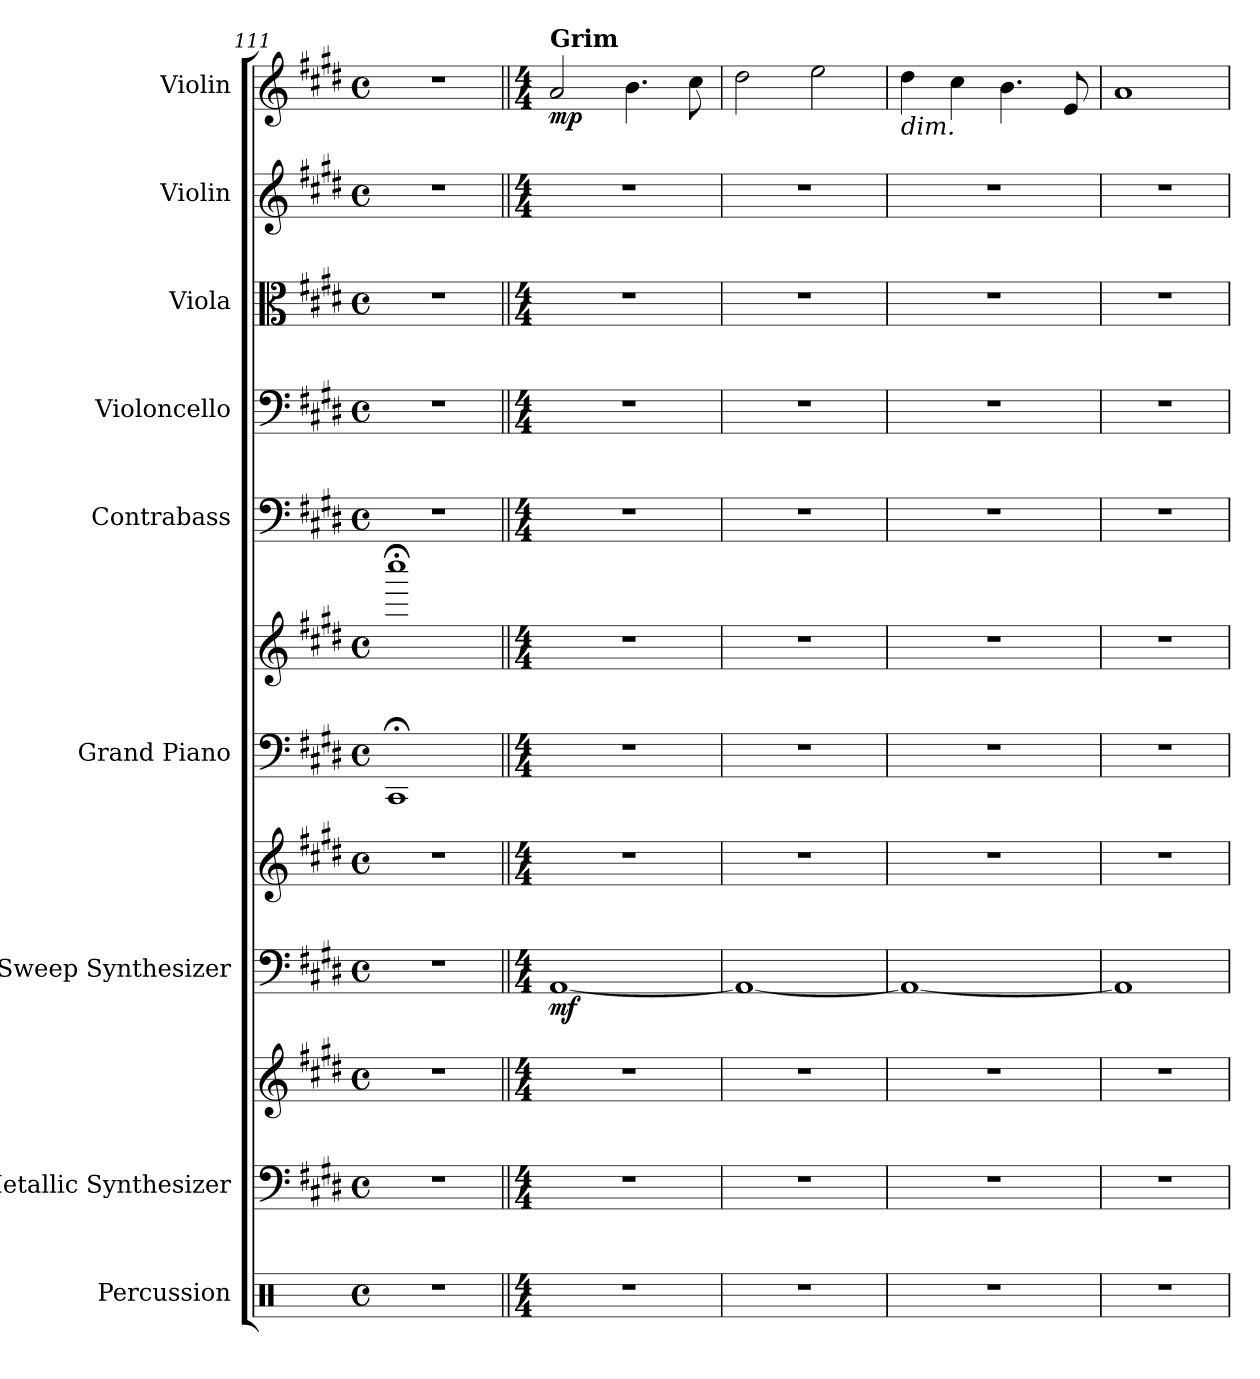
**kern	**kern	**kern	**kern	**kern	**dynam	**kern	**kern	**kern	**kern	**kern	**kern	**kern	**dynam
*part9	*part8	*part8	*part7	*part7	*part7	*part6	*part6	*part5	*part4	*part3	*part2	*part1	*part1
*staff12	*staff11	*staff10	*staff9	*staff8	*staff8/9	*staff7	*staff6	*staff5	*staff4	*staff3	*staff2	*staff1	*staff1
*I"Percussion	*I"Metallic Synthesizer	*	*I"Sweep Synthesizer	*	*	*I"Grand Piano	*	*I"Contrabass	*I"Violoncello	*I"Viola	*I"Violin	*I"Violin	*
*I'Perc.	*I'Synth.	*	*I'Synth.	*	*	*I'Pno.	*	*I'Cb.	*I'Vc.	*I'Vla.	*I'Vln.	*I'Vln.	*
*clefX	*clefF4	*clefG2	*clefF4	*clefG2	*	*clefF4	*clefG2	*clefF4	*clefF4	*clefC3	*clefG2	*clefG2	*
*	*	*	*	*	*	*	*	*ITrd7c12	*	*	*	*	*
*k[]	*k[f#c#g#d#]	*k[f#c#g#d#]	*k[f#c#g#d#]	*k[f#c#g#d#]	*	*k[f#c#g#d#]	*k[f#c#g#d#]	*k[f#c#g#d#]	*k[f#c#g#d#]	*k[f#c#g#d#]	*k[f#c#g#d#]	*k[f#c#g#d#]	*
*M4/4	*M4/4	*M4/4	*M4/4	*M4/4	*	*M4/4	*M4/4	*M4/4	*M4/4	*M4/4	*M4/4	*M4/4	*
*met(c)	*met(c)	*met(c)	*met(c)	*met(c)	*	*met(c)	*met(c)	*met(c)	*met(c)	*met(c)	*met(c)	*met(c)	*
=111	=111	=111	=111	=111	=111	=111	=111	=111	=111	=111	=111	=111	=111
1r	1r	1r	1r	1r	.	1CC#;Z	1cccc#;<Z	1r	1r	1r	1r	1r	.
!!LO:PB:g=z
=112||	=112||	=112||	=112||	=112||	=112||	=112||	=112||	=112||	=112||	=112||	=112||	=112||	=112||
*	*k[]	*k[]	*k[]	*k[]	*	*k[]	*k[]	*k[]	*k[]	*k[]	*k[]	*k[]	*
*M4/4	*M4/4	*M4/4	*M4/4	*M4/4	*	*M4/4	*M4/4	*M4/4	*M4/4	*M4/4	*M4/4	*M4/4	*
*	*	*	*	*	*	*	*	*	*	*	*	*MM88	*
!	!	!	!	!	!	!	!	!	!	!	!	!LO:TX:a:B:t=Grim	!
!	!	!	!	!	!LO:DY:b=2	!	!	!	!	!	!	!	!LO:DY:b
1r	1r	1r	[1AA	1r	mf	1r	1r	1r	1r	1r	1r	2a/	mp
.	.	.	.	.	.	.	.	.	.	.	.	4.b\	.
.	.	.	.	.	.	.	.	.	.	.	.	8cc\	.
=113	=113	=113	=113	=113	=113	=113	=113	=113	=113	=113	=113	=113	=113
1r	1r	1r	1AA_	1r	.	1r	1r	1r	1r	1r	1r	2dd\	.
.	.	.	.	.	.	.	.	.	.	.	.	2ee\	.
=114	=114	=114	=114	=114	=114	=114	=114	=114	=114	=114	=114	=114	=114
!	!	!	!	!	!	!	!	!	!	!	!	!LO:TX:b:i:t=dim.	!
1r	1r	1r	1AA_	1r	.	1r	1r	1r	1r	1r	1r	4dd\	.
.	.	.	.	.	.	.	.	.	.	.	.	4cc\	.
.	.	.	.	.	.	.	.	.	.	.	.	4.b\	.
.	.	.	.	.	.	.	.	.	.	.	.	8e/	.
=115	=115	=115	=115	=115	=115	=115	=115	=115	=115	=115	=115	=115	=115
1r	1r	1r	1AA]	1r	.	1r	1r	1r	1r	1r	1r	1a	.
=	=	=	=	=	=	=	=	=	=	=	=	=	=
*-	*-	*-	*-	*-	*-	*-	*-	*-	*-	*-	*-	*-	*-
